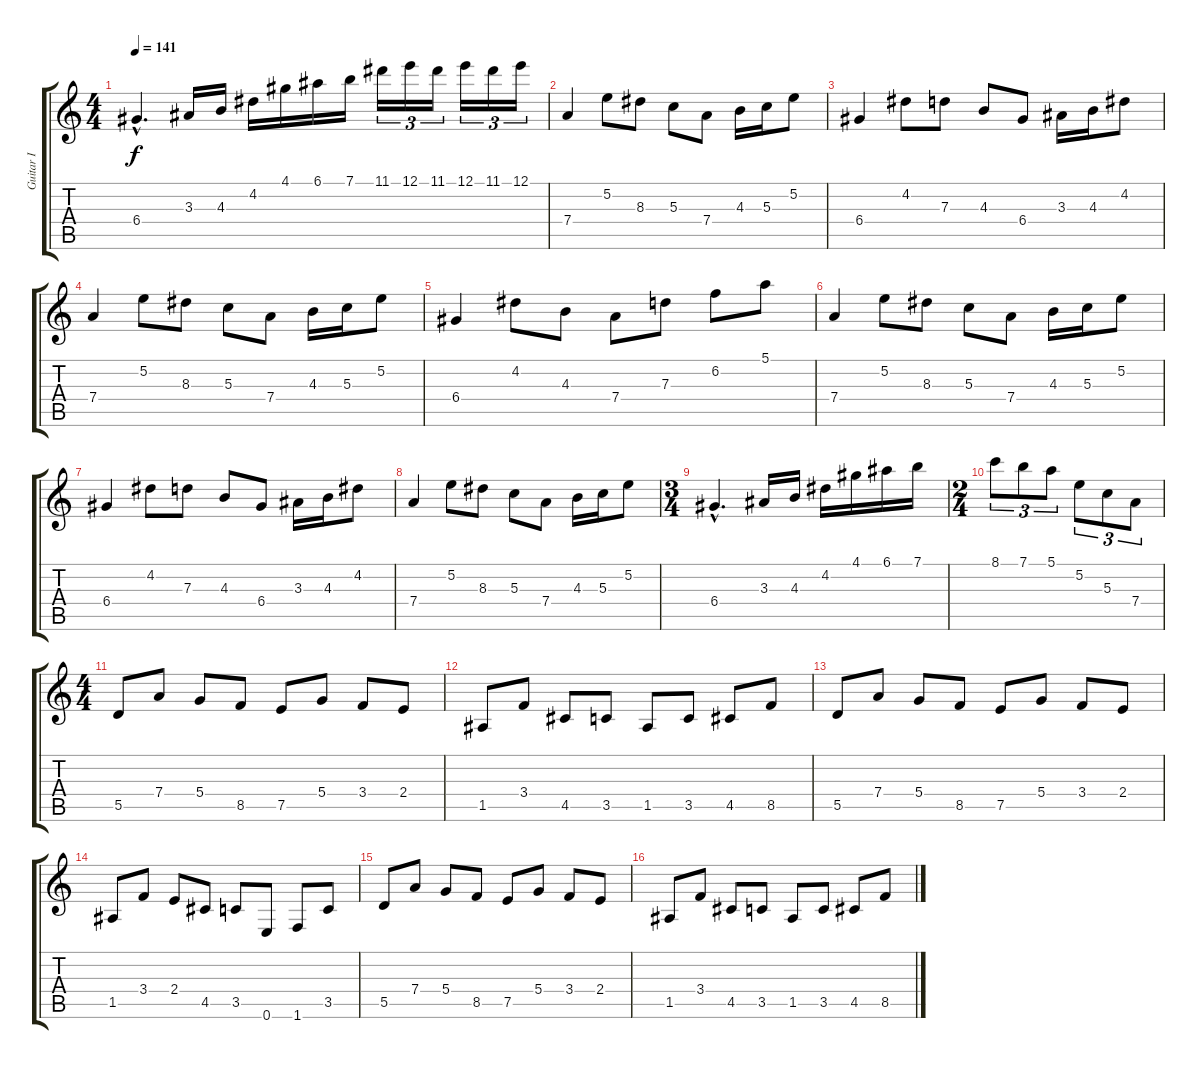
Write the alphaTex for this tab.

\track ("Guitar I" "Guitar I") {instrument distortionguitar}
\staff {score tabs}
\tuning (E4 B3 G3 D3 A2 E2) {hide}
\ts (4 4)
\tempo 141
\clef g2
\ks c
6.4{hac}.4{d dy f} 3.3.16 4.3.16 4.2.16 4.1.16 6.1.16 7.1.16 11.1.16{tu (3 2)} 12.1.16{tu (3 2)} 11.1.16{tu (3 2)} 12.1.16{tu (3 2)} 11.1.16{tu (3 2)} 12.1.16{tu (3 2)} |
7.4.4 5.2.8 8.3.8 5.3.8 7.4.8 4.3.16 5.3.16 5.2.8 |
6.4.4 4.2.8 7.3.8 4.3.8 6.4.8 3.3.16 4.3.16 4.2.8 |
7.4.4 5.2.8 8.3.8 5.3.8 7.4.8 4.3.16 5.3.16 5.2.8 |
6.4.4 4.2.8 4.3.8 7.4.8 7.3.8 6.2.8 5.1.8 |
7.4.4 5.2.8 8.3.8 5.3.8 7.4.8 4.3.16 5.3.16 5.2.8 |
6.4.4 4.2.8 7.3.8 4.3.8 6.4.8 3.3.16 4.3.16 4.2.8 |
7.4.4 5.2.8 8.3.8 5.3.8 7.4.8 4.3.16 5.3.16 5.2.8 |
\ts (3 4)
6.4{hac}.4{d} 3.3.16 4.3.16 4.2.16 4.1.16 6.1.16 7.1.16 |
\ts (2 4)
8.1.8{tu (3 2)} 7.1.8{tu (3 2)} 5.1.8{tu (3 2)} 5.2.8{tu (3 2)} 5.3.8{tu (3 2)} 7.4.8{tu (3 2)} |
\ts (4 4)
5.5.8 7.4.8 5.4.8 8.5.8 7.5.8 5.4.8 3.4.8 2.4.8 |
1.5.8 3.4.8 4.5.8 3.5.8 1.5.8 3.5.8 4.5.8 8.5.8 |
5.5.8 7.4.8 5.4.8 8.5.8 7.5.8 5.4.8 3.4.8 2.4.8 |
1.5.8 3.4.8 2.4.8 4.5.8 3.5.8 0.6.8 1.6.8 3.5.8 |
5.5.8 7.4.8 5.4.8 8.5.8 7.5.8 5.4.8 3.4.8 2.4.8 |
1.5.8 3.4.8 4.5.8 3.5.8 1.5.8 3.5.8 4.5.8 8.5.8
